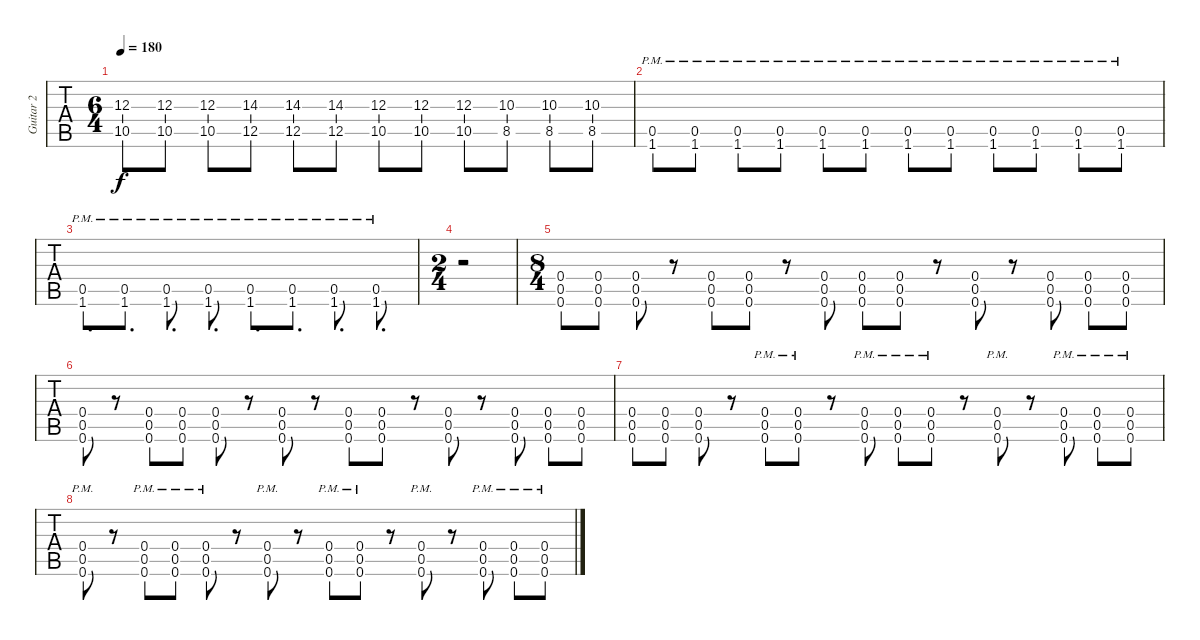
\track ("Guitar 2" "Guitar 2") {instrument distortionguitar}
\staff {tabs}
\tuning (Eb4 Bb3 Gb3 Db3 Ab2 Db2) {hide}
\ts (6 4)
\tempo 180
\clef g2
\ks c
(12.3 10.5).8{dy f} (12.3 10.5).8 (12.3 10.5).8 (14.3 12.5).8 (14.3 12.5).8 (14.3 12.5).8 (12.3 10.5).8 (12.3 10.5).8 (12.3 10.5).8 (10.3 8.5).8 (10.3 8.5).8 (10.3 8.5).8 |
(0.5{pm} 1.6{pm}).8 (0.5{pm} 1.6{pm}).8 (0.5{pm} 1.6{pm}).8 (0.5{pm} 1.6{pm}).8 (0.5{pm} 1.6{pm}).8 (0.5{pm} 1.6{pm}).8 (0.5{pm} 1.6{pm}).8 (0.5{pm} 1.6{pm}).8 (0.5{pm} 1.6{pm}).8 (0.5{pm} 1.6{pm}).8 (0.5{pm} 1.6{pm}).8 (0.5{pm} 1.6{pm}).8 |
(0.5{pm} 1.6{pm}).8{d} (0.5{pm} 1.6{pm}).8{d} (0.5{pm} 1.6{pm}).8{d} (0.5{pm} 1.6{pm}).8{d} (0.5{pm} 1.6{pm}).8{d} (0.5{pm} 1.6{pm}).8{d} (0.5{pm} 1.6{pm}).8{d} (0.5{pm} 1.6{pm}).8{d} |
\ts (2 4)
r.2 |
\ts (8 4)
(0.4 0.5 0.6).8 (0.4 0.5 0.6).8 (0.4 0.5 0.6).8 r.8 (0.4 0.5 0.6).8 (0.4 0.5 0.6).8 r.8 (0.4 0.5 0.6).8 (0.4 0.5 0.6).8 (0.4 0.5 0.6).8 r.8 (0.4 0.5 0.6).8 r.8 (0.4 0.5 0.6).8 (0.4 0.5 0.6).8 (0.4 0.5 0.6).8 |
(0.4 0.5 0.6).8 r.8 (0.4 0.5 0.6).8 (0.4 0.5 0.6).8 (0.4 0.5 0.6).8 r.8 (0.4 0.5 0.6).8 r.8 (0.4 0.5 0.6).8 (0.4 0.5 0.6).8 r.8 (0.4 0.5 0.6).8 r.8 (0.4 0.5 0.6).8 (0.4 0.5 0.6).8 (0.4 0.5 0.6).8 |
(0.4 0.5 0.6).8 (0.4 0.5 0.6).8 (0.4 0.5 0.6).8 r.8 (0.4{pm} 0.5{pm} 0.6{pm}).8 (0.4{pm} 0.5{pm} 0.6{pm}).8 r.8 (0.4{pm} 0.5{pm} 0.6{pm}).8 (0.4{pm} 0.5{pm} 0.6{pm}).8 (0.4{pm} 0.5{pm} 0.6{pm}).8 r.8 (0.4{pm} 0.5{pm} 0.6{pm}).8 r.8 (0.4{pm} 0.5{pm} 0.6{pm}).8 (0.4{pm} 0.5{pm} 0.6{pm}).8 (0.4{pm} 0.5{pm} 0.6{pm}).8 |
(0.4{pm} 0.5{pm} 0.6{pm}).8 r.8 (0.4{pm} 0.5{pm} 0.6{pm}).8 (0.4{pm} 0.5{pm} 0.6{pm}).8 (0.4{pm} 0.5{pm} 0.6{pm}).8 r.8 (0.4{pm} 0.5{pm} 0.6{pm}).8 r.8 (0.4{pm} 0.5{pm} 0.6{pm}).8 (0.4{pm} 0.5{pm} 0.6{pm}).8 r.8 (0.4{pm} 0.5{pm} 0.6{pm}).8 r.8 (0.4{pm} 0.5{pm} 0.6{pm}).8 (0.4{pm} 0.5{pm} 0.6{pm}).8 (0.4{pm} 0.5{pm} 0.6{pm}).8
